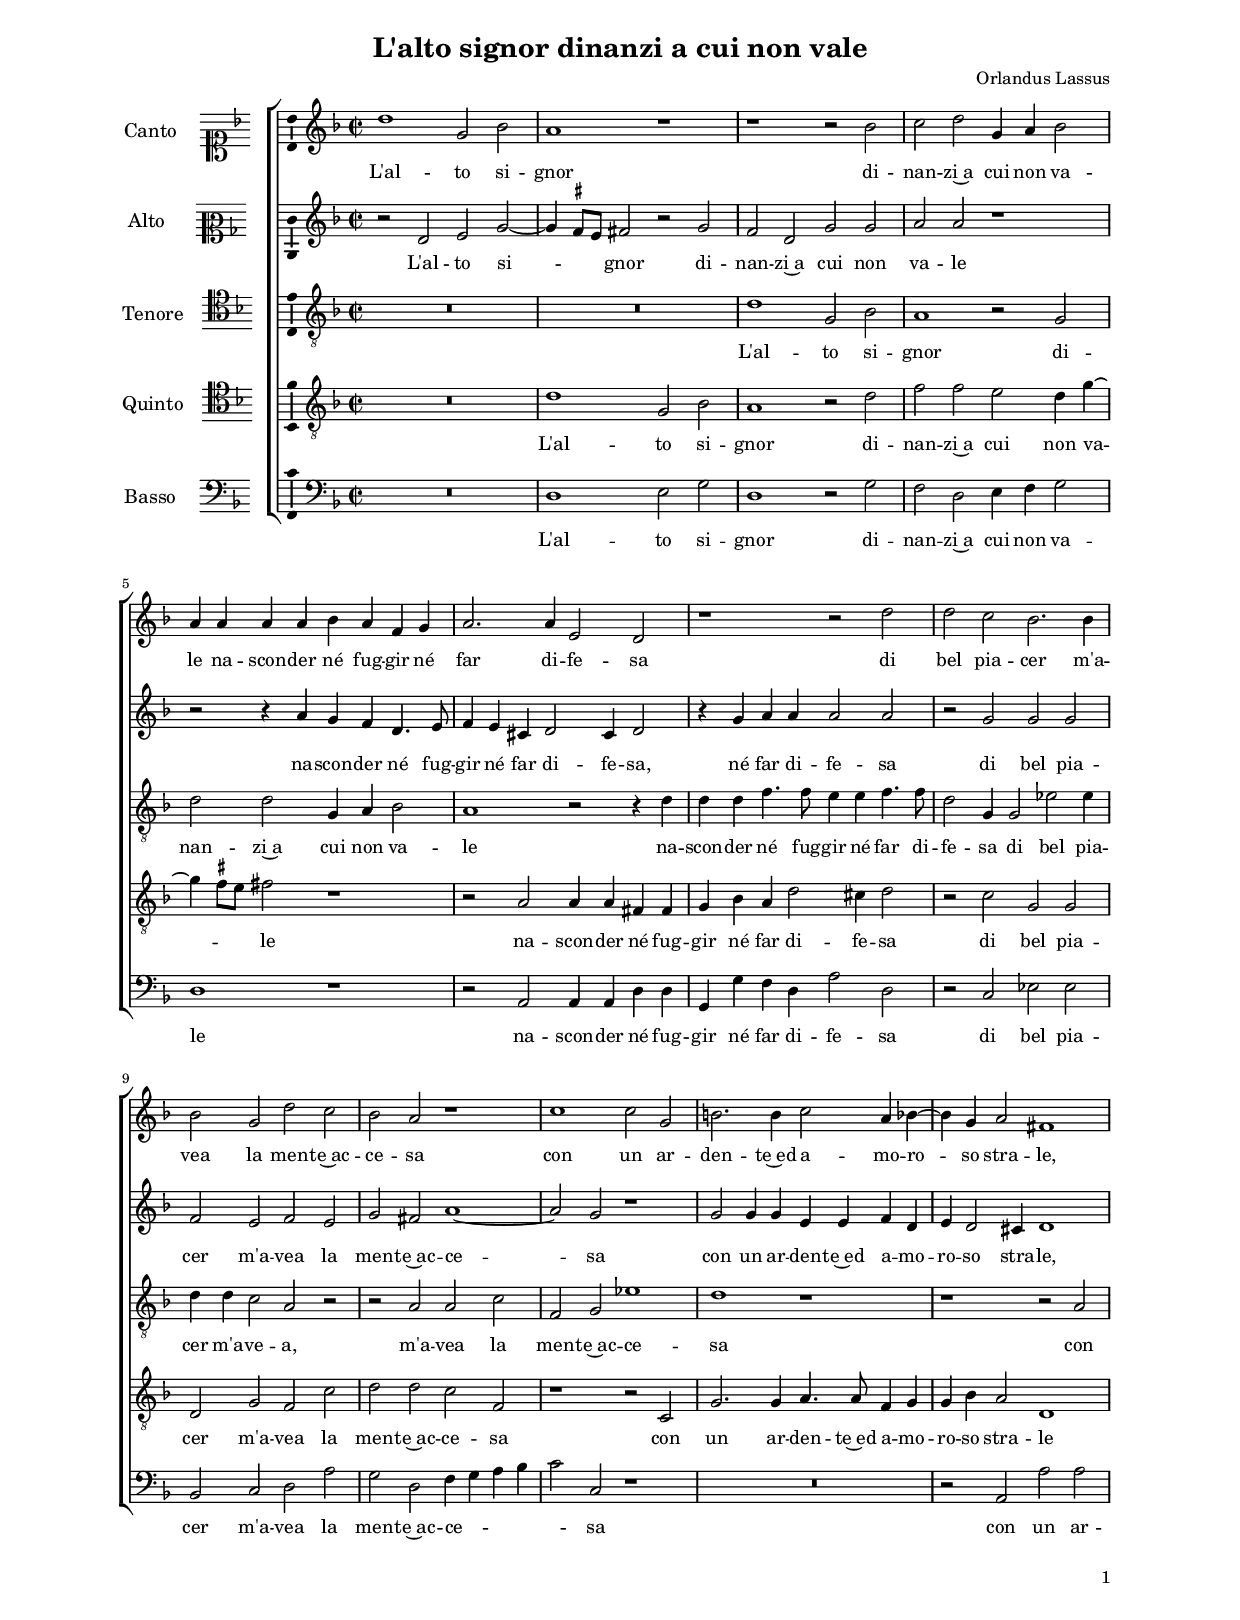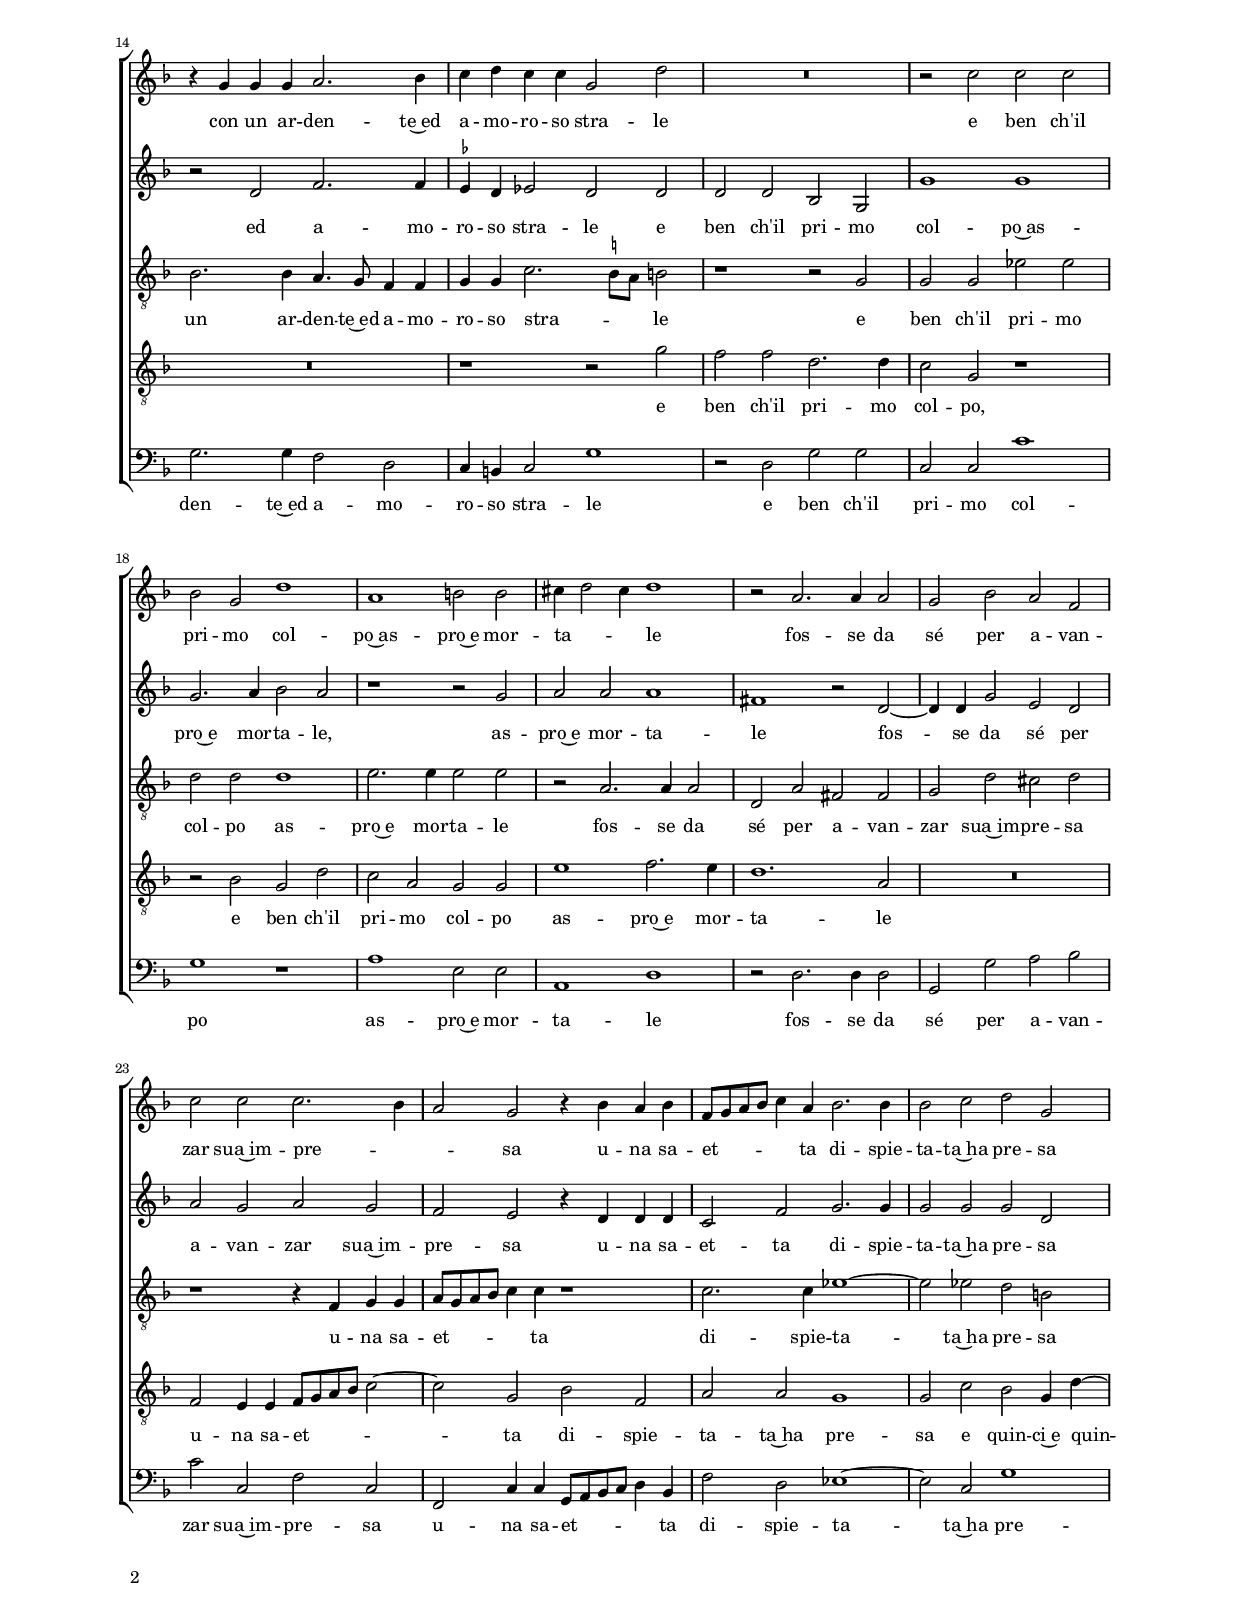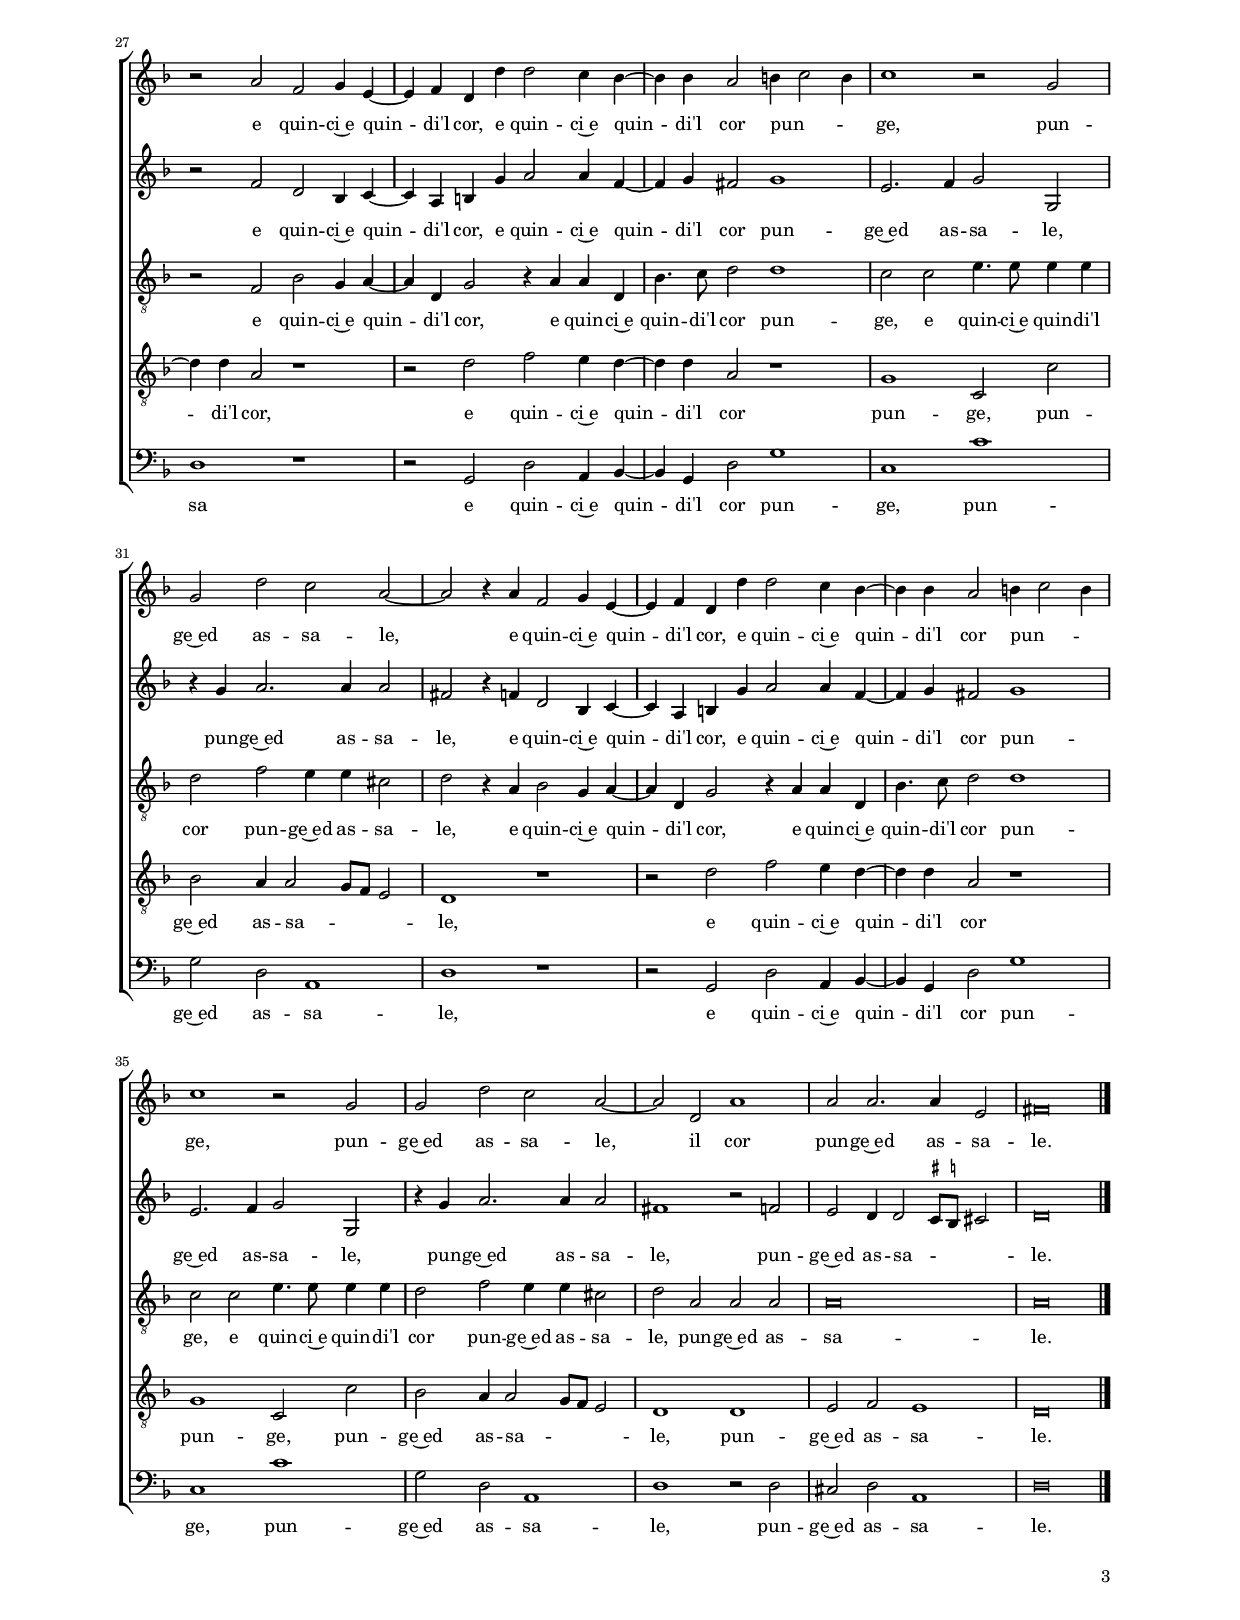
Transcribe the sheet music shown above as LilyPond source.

\header
{
  title="L'alto signor dinanzi a cui non vale"
  composer="Orlandus Lassus"
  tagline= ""
}

\version "2.24.1"
\language deutsch
#(set-global-staff-size 15)
% #(set-default-paper-size "letter")
#(ly:set-option 'point-and-click #f)


\paper
	{
	top-margin = 1.7 \cm
	bottom-margin = 1.7 \cm
	left-margin = 2.2 \cm
	right-margin = 2.2 \cm
	ragged-bottom = ##f
	ragged-last-bottom = ##f
	print-page-number = ##f
	system-system-spacing = #'((basic-distance . 16) (minimum-distance . 14) (padding . 5) (strechability . 150))
	oddFooterMarkup=\markup   \fill-line { "" \fromproperty #'page:page-number-string }
	evenFooterMarkup=\markup  \fill-line { \fromproperty #'page:page-number-string "" }
	last-bottom-spacing = #'((basic-distance . 12) (minimum-distance . 7) (padding . 4))
	page-count = 3
%	systems-per-page = 3
%	min-systems-per-page = 3
	markup-system-spacing.basic-distance = #12
	}

	
global = {
	\key f \major
	\time 2/2 \set Score.measureLength = #(ly:make-moment 2/1)
	\skip 1*2*39 \bar "|."
	}

	ficta = { \once \set suggestAccidentals = ##t }

	forget = #(define-music-function (music) (ly:music?) #{
		\accidentalStyle forget
		$music
		\accidentalStyle default
		#})



incipitcantus = \markup { \score {
	{
	\set Staff.instrumentName = \markup { \fontsize #1 "Canto" }
	\key f \major
	\clef soprano
	s4 \bar ""
	}
	\layout  {
	raggedright = ##t
	indent = 1.6 \cm
	line-width = 2.4\cm
	\context { \Staff \remove Time_signature_engraver }
	\override Staff.Clef.Y-extent = #'(0 . 0)
	}} \hspace #1 }

      
incipitaltus = \markup { \score {
	{
	\set Staff.instrumentName = \markup { \fontsize #1 "Alto" }
	\key f \major
	\clef mezzosoprano
	s4 \bar ""
	}
	\layout  {
	raggedright = ##t
	indent = 1.6 \cm
	line-width = 2.4\cm
	\context { \Staff \remove Time_signature_engraver }
	\override Staff.Clef.Y-extent = #'(0 . 0)
	}} \hspace #1 }


incipittenor = \markup { \score {
	{
	\set Staff.instrumentName = \markup { \fontsize #1 "Tenore" }
	\key f \major
	\clef tenor
	s4 \bar ""
	}
	\layout  {
	raggedright = ##t
	indent = 1.6 \cm
	line-width = 2.4\cm
	\context { \Staff \remove Time_signature_engraver }
	\override Staff.Clef.Y-extent = #'(0 . 0)
	}} \hspace #1 }
      
      
incipitquintus = \markup { \score {
	{
	\set Staff.instrumentName = \markup { \fontsize #1 "Quinto" }
	\key f \major
	\clef tenor
	s4 \bar ""
	}
	\layout  {
	raggedright = ##t
	indent = 1.6 \cm
	line-width = 2.4\cm
	\context { \Staff \remove Time_signature_engraver }
	\override Staff.Clef.Y-extent = #'(0 . 0)
	}} \hspace #1 }
      
      
incipitbassus = \markup { \score {
	{
	\set Staff.instrumentName = \markup { \fontsize #1 "Basso" }
	\key f \major
	\clef bass
	s4 \bar ""
	}
	\layout  {
	raggedright = ##t
	indent = 1.6 \cm
	line-width = 2.4\cm
	\context { \Staff \remove Time_signature_engraver }
	\override Staff.Clef.Y-extent = #'(0 . 0)
	}} \hspace #1 }


cantus =  \relative c''
	{
	d1 g,2 b
	a1 r
	r1 r2 b
	c2 d g,4 a b2
%5
	a4 a a a b a f g |
	a2. a4 e2 d
	r1 r2 d'
	d2 c b2. b4
	b2 g d' c
%10
	b2 a r1 |
	c1 c2 g
	h2. h4 c2 a4 b~
	b4 g a2 fis1
	r4 g g g a2. b4
%15
	c4 d c c g2 d' |
	R\breve
	r2 c c c
	b2 g d'1
	a1 h2 h
%20
	cis4 d2 cis4 d1 |
	r2 a2. a4 a2
	g2 b a f
	c'2 c c2. b4
	a2 g r4 b a b
%25
	f8 g a b c4 a b2. b4 |
	b2 c d g,
	r2 a f g4 e~
	e4 f d d' d2 c4 b~
	b4 b a2 h4 c2 h4
%30
	c1 r2 g |
	g2 d' c a~
	a2 r4 a f2 g4 e~
	e4 f d d' d2 c4 b~
	b4 b a2 h4 c2 h4
%35
	c1 r2 g |
	g2 d' c a~
	a2 d, a'1
	a2 a2. a4 e2
	fis\breve |
	}


altus =  \relative c'
	{
	r2 d e g~
	g4 \ficta fis8 e fis!2 r g
	f2 d g g
	a2 a r1
%5
	r2 r4 a g f d4. e8 |
	f4 e cis d2 cis4 d2
	r4 g a a a2 a
	r2 g g g
	f2 e f e
%10
	g2 fis a1~ |
	a2 g r1
	g2 g4 g e e f d
	e4 d2 cis4 d1
	r2 d f2. f4
%15
	\ficta es4 d es!2 d d |
	d2 d b g
	g'1 g
	g2. a4 b2 a
	r1 r2 g
%20
	a2 a a1 |
	fis1 r2 d~
	d4 d g2 e d
	a'2 g a g
	f2 e r4 d d d
%25
	c2 f g2. g4 |
	g2 g g d
	r2 f d b4 c~
	c4 a h g' a2 a4 f~
	f4 g fis2 g1
%30
	e2. f4 g2 g, |
	r4 g' a2. a4 a2
	fis2 r4 f d2 b4 c~ 
	c4 a h g' a2 a4 f~
	f4 g fis2 g1
%35
	e2. f4 g2 g, |
	r4 g' a2. a4 a2
	fis1 r2 f
	e2 d4 d2 \ficta cis8 \ficta h cis!2
	d\breve |
%40
	}


tenor =  \relative c'
	{
	R\breve
	R\breve
	d1 g,2 b
	a1 r2 g
%5
	d'2 d g,4 a b2 |
	a1 r2 r4 d
	d4 d f4. f8 e4 e f4. f8
	d2 g,4 g2 es' es4
	d4 d c2 a r
%10
	r2 a a c |
	f,2 g es'1
	d1 r
	r1 r2 a
	b2. b4 a4. g8 f4 f
%15
	g4 g c2. \stemDown \ficta h8 a \stemNeutral h!2 |
	r1 r2 g
	g2 g es' es
	d2 d d1
	e2. e4 e2 e
%20
	r2 a,2. a4 a2 |
	d,2 a' fis fis
	g2 d' cis d
	r1 r4 f, g g
	a8 g a b c4 c r1
%25
	c2. c4 es1~ |
	es2 es d h
	r2 f b g4 a~
	a4 d, g2 r4 a a d,
	b'4. c8 d2 d1
%30
	c2 c e4. e8 e4 e |
	d2 f e4 e cis2
	d2 r4 a b2 g4 a~
	a4 d, g2 r4 a a d,
	b'4. c8 d2 d1
%35
	c2 c e4. e8 e4 e |
	d2 f e4 e cis2
	d2 a a a
	a\breve
	a\breve |
%40
	}


quintus  =  \relative c'
	{
	R\breve
	d1 g,2 b
	a1 r2 d
	f2 f e d4 g~
%5
	g4 \ficta fis8 e fis!2 r1 |
	r2 a, a4 a fis fis
	g4 b a d2 cis4 d2
	r2 c g g
	d2 g f c'
%10
	d2 d c f, |
	r1 r2 c
	g'2. g4 a4. a8 f4 g
	g4 b a2 d,1
	R\breve
%15
	r1 r2 g' |
	f2 f d2. d4
	c2 g r1
	r2 b g d'
	c2 a g g
%20
	e'1 f2. e4 |
	d1. a2
	R\breve
	f2 e4 e f8 g a b c2~
	c2 g b f
%25
	a2 a g1 |
	g2 c b g4 d'~
	d4 d a2 r1
	r2 d f e4 d~
	d4 d a2 r1
%30
	g1 c,2 c' |
	b2 a4 a2 g8 f e2
	d1 r
	r2 d' f e4 d~
	d4 d a2 r1
%35
	g1 c,2 c' |
	b2 a4 a2 g8 f e2
	d1 d
	e2 f e1
	d\breve |
	}


bassus  =  \relative c
	{
	R\breve
	d1 e2 g
	d1 r2 g
	f2 d e4 f g2
%5
	d1 r |
	r2 a a4 a d d
	g,4 g' f d a'2 d,
	r2 c es es
	b2 c d a'
%10
	g2 d f4 g a b |
	c2 c, r1
	R\breve
	r2 a a' a
	g2. g4 f2 d
%15
	c4 h c2 g'1 |
	r2 d g g
	c,2 c c'1
	g1 r
	a1 e2 e
%20
	a,1 d |
	r2 d2. d4 d2
	g,2 g' a b
	c2 c, f c
	f,2 c'4 c g8 a b c d4 b
%25
	f'2 d es1~ |
	es2 c g'1
	d1 r
	r2 g, d' a4 b~
	b4 g d'2 g1
%30
	c,1 c' |
	g2 d a1
	d1 r
	r2 g, d' a4 b~
	b4 g d'2 g1
%35
	c,1 c' |
	g2 d a1
	d1 r2 d
	cis2 d a1
	d\breve |
	}


lyricscantus = \lyricmode {
	L'al -- to si -- gnor di -- nan -- zi~a cui non va -- le
	na -- scon -- der né fug -- gir né far di -- fe -- sa
	di bel pia -- cer m'a -- vea la men -- te~ac -- ce -- sa
	con un ar -- den -- te~ed a -- mo -- ro -- so stra -- le,
	con un ar -- den -- te~ed a -- mo -- ro -- so stra -- le
	e ben ch'il pri -- mo col -- po~as -- pro~e mor -- ta -- _ _ le
	fos -- se da sé per a -- van -- zar sua~im -- pre -- _ _ sa
	u -- na sa -- et -- _ _ _ _ ta di -- spie -- ta -- ta~ha pre -- sa
	e quin -- ci~e quin -- di'l cor,
	e quin -- ci~e quin -- di'l cor pun -- _ _ ge,
	pun -- ge~ed as -- sa -- le,
	e quin -- ci~e quin -- di'l cor,
	e quin -- ci~e quin -- di'l cor pun -- _ _ ge,
	pun -- ge~ed as -- sa -- le,
	il cor pun -- ge~ed as -- sa -- le.
	}


lyricsaltus = \lyricmode {
	L'al -- to si -- _ _ gnor di -- nan -- zi~a cui non va -- le
	na -- scon -- der né fug -- gir né far di -- fe -- sa,
	né far di -- fe -- sa
	di bel pia -- cer m'a -- vea la men -- te~ac -- ce -- sa
	con un ar -- den -- te~ed a -- mo -- ro -- so stra -- le,
	ed a -- mo -- ro -- so stra -- le
	e ben ch'il pri -- mo col -- po~as -- pro~e mor -- ta -- le,
	as -- pro~e mor -- ta -- le
	fos -- se da sé per a -- van -- zar sua~im -- pre -- sa
	u -- na sa -- et -- ta di -- spie -- ta -- ta~ha pre -- sa
	e quin -- ci~e quin -- di'l cor,
	e quin -- ci~e quin -- di'l cor pun -- ge~ed as -- sa -- le,
	pun -- ge~ed as -- sa -- le,
	e quin -- ci~e quin -- di'l cor,
	e quin -- ci~e quin -- di'l cor pun -- ge~ed as -- sa -- le,
	pun -- ge~ed as -- sa -- le,
	pun -- ge~ed as -- sa -- _ _ _ le.
	}


lyricstenor = \lyricmode {
	L'al -- to si -- gnor di -- nan -- zi~a cui non va -- le
	na -- scon -- der né fug -- gir né far di -- fe -- sa
	di bel pia -- cer m'a -- ve -- a,
	m'a -- vea la men -- te~ac -- ce -- sa
	con un ar -- den -- te~ed a -- mo -- ro -- so stra -- _ _ le
	e ben ch'il pri -- mo col -- po as -- pro~e mor -- ta -- le
	fos -- se da sé per a -- van -- zar sua~im -- pre -- sa
	u -- na sa -- et -- _ _ _ _ ta di -- spie -- ta -- ta~ha pre -- sa
	e quin -- ci~e quin -- di'l cor,
	e quin -- ci~e quin -- di'l cor pun -- ge,
	e quin -- ci~e quin -- di'l cor pun -- ge~ed as -- sa -- le,
	e quin -- ci~e quin -- di'l cor,
	e quin -- ci~e quin -- di'l cor pun -- ge,
	e quin -- ci~e quin -- di'l cor pun -- ge~ed as -- sa -- le,
	pun -- ge~ed as -- sa -- le.
	}


lyricsquintus = \lyricmode {
	L'al -- to si -- gnor di -- nan -- zi~a cui non va -- _ _ le
	na -- scon -- der né fug -- gir né far di -- fe -- sa
	di bel pia -- cer m'a -- vea la men -- te~ac -- ce -- sa
	con un ar -- den -- te~ed a -- mo -- ro -- so stra -- le
	e ben ch'il pri -- mo col -- po,
	e ben ch'il pri -- mo col -- po as -- pro~e mor -- ta -- le
	u -- na sa -- et -- _ _ _ _ ta di -- spie -- ta -- ta~ha pre -- sa
	e quin -- ci~e quin -- di'l cor,
	e quin -- ci~e quin -- di'l cor pun -- ge,
	pun -- ge~ed as -- sa -- _ _ _ le,
	e quin -- ci~e quin -- di'l cor pun -- ge,
	pun -- ge~ed as -- sa -- _ _ _ le,
	pun -- ge~ed as -- sa -- le.
	}


lyricsbassus = \lyricmode {
	L'al -- to si -- gnor di -- nan -- zi~a cui non va -- le
	na -- scon -- der né fug -- gir né far di -- fe -- sa
	di bel pia -- cer m'a -- vea la men -- te~ac -- ce -- _ _ _ _ sa
	con un ar -- den -- te~ed a -- mo -- ro -- so stra -- le
	e ben ch'il pri -- mo col -- po as -- pro~e mor -- ta -- le
	fos -- se da sé per a -- van -- zar sua~im -- pre -- sa
	u -- na sa -- et -- _ _ _ _ ta di -- spie -- ta -- ta~ha pre -- sa
	e quin -- ci~e quin -- di'l cor pun -- ge,
	pun -- ge~ed as -- sa -- le,
	e quin -- ci~e quin -- di'l cor pun -- ge,
	pun -- ge~ed as -- sa -- le,
	pun -- ge~ed as -- sa -- le.
	}


\score
{  
  % \transpose {
	\new ChoirStaff \with { \override StaffGrouper.staff-staff-spacing.basic-distance = #12 }
	<<

	\new Staff << \global
	\new Voice="v1" {
		\set Staff.instrumentName=\incipitcantus
%		\set Staff.instrumentName= "S"
		\set Staff.midiInstrument = "reed organ"
		\clef violin
		\cantus }
	\new Lyrics \lyricsto "v1" {\lyricscantus }
	>>


	\new Staff << \global
	\new Voice="v2" {
		\set Staff.instrumentName=\incipitaltus
%		\set Staff.instrumentName= "A"
		\set Staff.midiInstrument = "reed organ"
		\clef violin 
		\altus}
	\new Lyrics \lyricsto "v2" {\lyricsaltus }
	>>


	\new Staff << \global
	\new Voice="v3" {
		\set Staff.instrumentName=\incipittenor
%		\set Staff.instrumentName= "T"
		\set Staff.midiInstrument = "reed organ"
		\clef "G_8"
		\tenor }
	\new Lyrics \lyricsto "v3" {\lyricstenor }
	>>


	\new Staff << \global
	\new Voice="v5" {
		\set Staff.instrumentName=\incipitquintus
%		\set Staff.instrumentName= "Q"
		\set Staff.midiInstrument = "reed organ"
		\clef "G_8"
		\quintus}
	\new Lyrics \lyricsto "v5" {\lyricsquintus }
	>>


	\new Staff << \global
	\new Voice="v4" {
		\set Staff.instrumentName=\incipitbassus
%		\set Staff.instrumentName= "B"
		\set Staff.midiInstrument = "reed organ"
		\clef bass 
		\bassus }
	\new Lyrics \lyricsto "v4" {\lyricsbassus}
	>>

	>>
	% } % transpose

	\layout
	{
	indent = 2.5\cm
	\context { \Lyrics \override VerticalAxisGroup.nonstaff-relatedstaff-spacing.padding = #1.4 }
%	\context { \Lyrics \override LyricText.font-size = #1 }
	\context { \Staff \override TimeSignature.break-visibility = #end-of-line-invisible }
	\context { \Staff \consists Ambitus_engraver }
	\context { \Score \override BarNumber.padding = #2 }
	\context { \Voice \override NoteHead.style = #'baroque }
	}

\midi
	{
	\tempo 2 = 90
	}

}


% EOF
